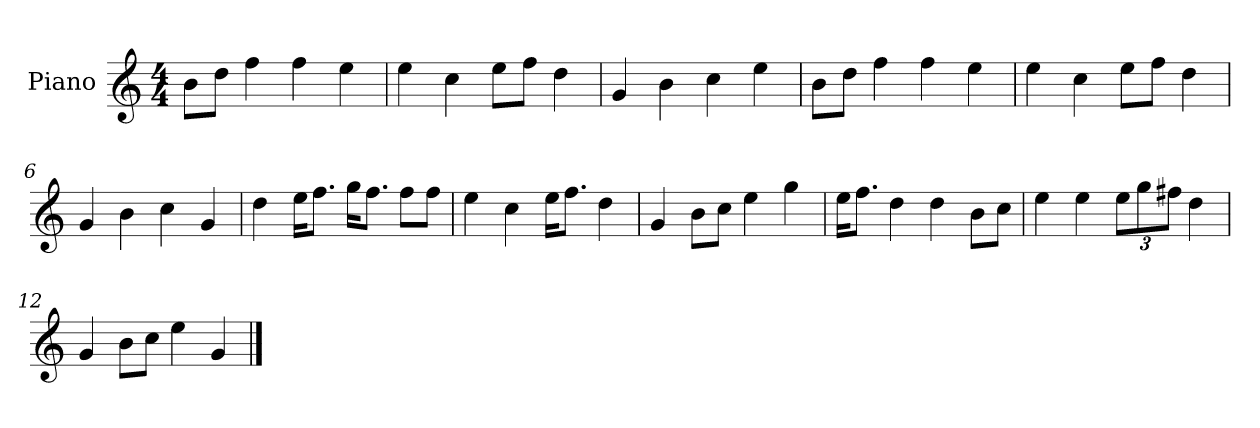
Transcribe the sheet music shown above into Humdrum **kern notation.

**kern
*part1
*staff1
*I"Piano
*I'P-no
*clefG2
*k[]
*M4/4
*MM90
=1
8b\L
8dd\J
4ff\
4ff\
4ee\
=2
4ee\
4cc\
8ee\L
8ff\J
4dd\
=3
4g/
4b\
4cc\
4ee\
=4
8b\L
8dd\J
4ff\
4ff\
4ee\
=5
4ee\
4cc\
8ee\L
8ff\J
4dd\
=6
4g/
4b\
4cc\
4g/
=7
4dd\
16ee\KL
8.ff\J
16gg\KL
8.ff\J
8ff\L
8ff\J
!!LO:LB:g=z
=8
4ee\
4cc\
16ee\KL
8.ff\J
4dd\
=9
4g/
8b\L
8cc\J
4ee\
4gg\
=10
16ee\KL
8.ff\J
4dd\
4dd\
8b\L
8cc\J
=11
4ee\
4ee\
*Xbrackettup
12ee\L
12gg\
12ff#X\J
4dd\
=12
4g/
8b\L
8cc\J
4ee\
4g/
==
*-
